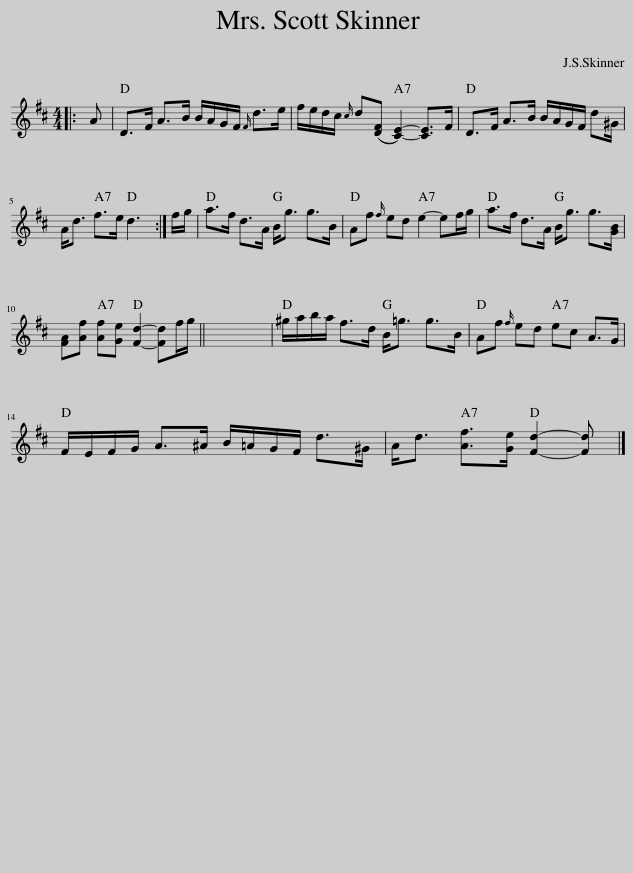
X:1
L:1/8
M:4/4
I:linebreak $
K:D
V:1 treble
V:1
|: A | D>F A>B B/A/G/F/{F} d>e | f/e/d/c/{c} d(([DF] [CE]2-)) [CE]>F | D>F A>B B/A/G/F/ d^G/ |$ A<d f>e d3 :| %5
 f/g/ | a>f d>A B<g g>B | Af{f} ed e2- ef/g/ | a>f d>A B<g g>[GB] |$ [FA][Af] [Af][Ge] [Fd]2- [Fd]f/g/ || %10
 x8 | ^g/a/b/a/ f>d B<=g g>B | Af{f} ed ec A>G |$ F/E/F/G/ A>^A B/=A/G/F/ d>^G | A<d [Af]>[Ge] [Fd]2- [Fd] |] %15
